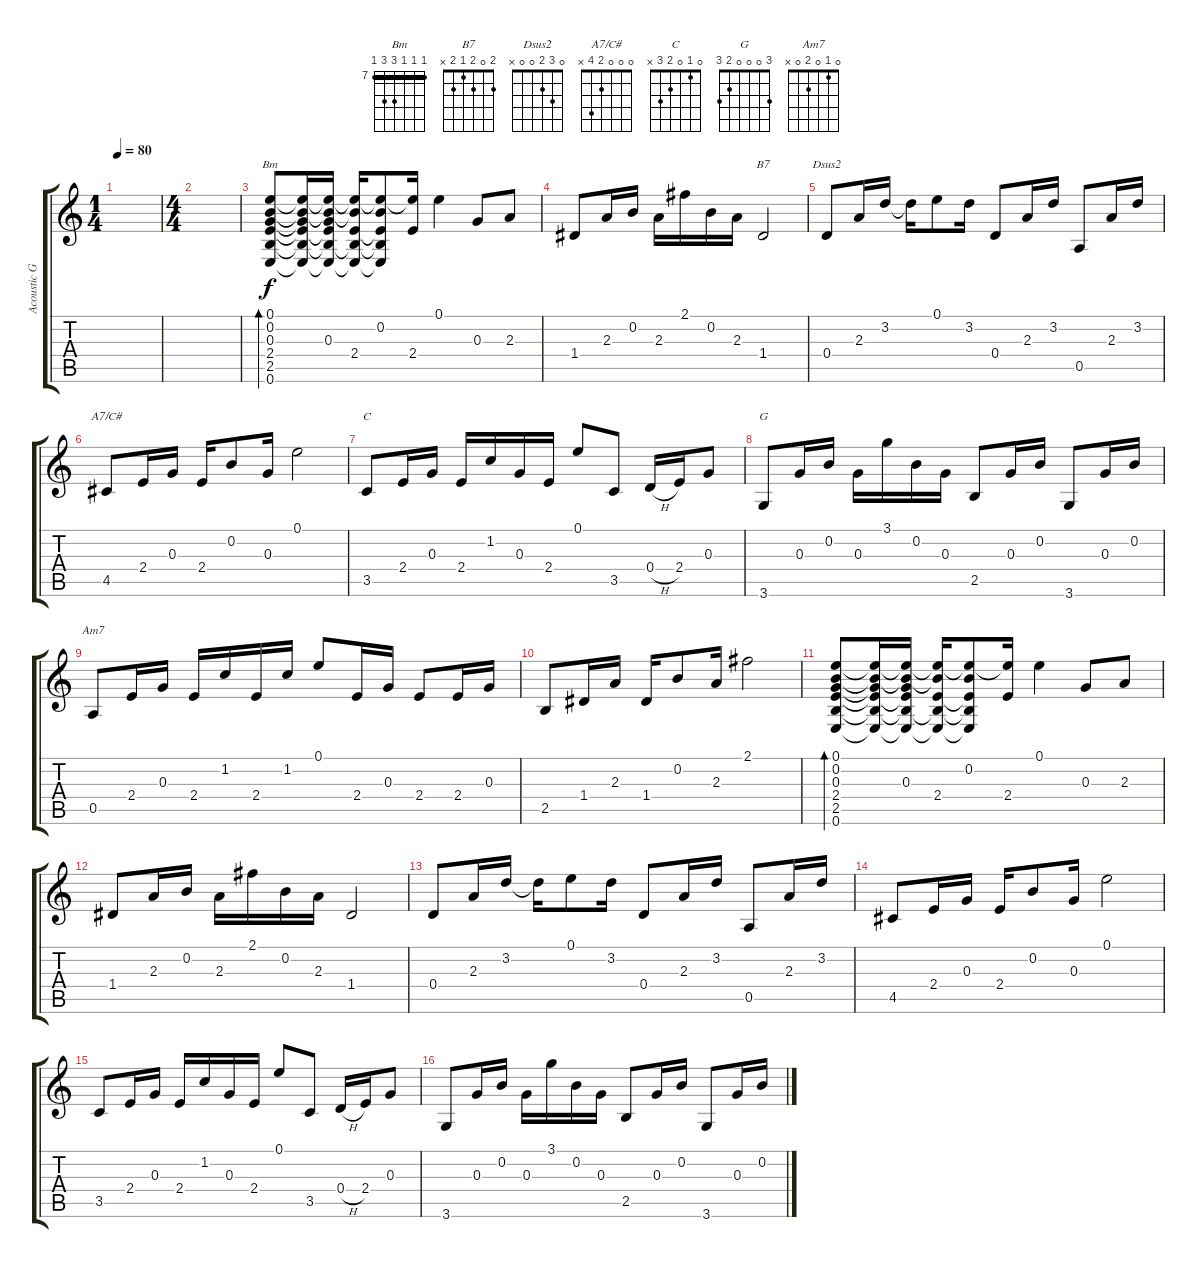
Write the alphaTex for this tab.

\track ("Acoustic Guitar" "Acoustic G") {solo instrument acousticguitarsteel}
\staff {score tabs}
\tuning (E4 B3 G3 D3 A2 E2) {hide}
\chord ("Bm" 7 7 7 9 9 7) {firstfret 7 barre 7}
\chord ("B7" 2 0 2 1 2 x)
\chord ("Dsus2" 0 3 2 0 0 x)
\chord ("A7/C#" 0 0 0 2 4 x)
\chord ("C" 0 1 0 2 3 x)
\chord ("G" 3 0 0 0 2 3)
\chord ("Am7" 0 1 0 2 0 x)
\ts (1 4)
\tempo 80
\clef g2
\ks c
|
\ts (4 4)
|
(0.1 0.2 0.3 2.4 2.5 0.6).8{bd 120 ch "Bm"} (0.1{t} 0.2{t} 0.3{t} 2.4{t} 2.5{t} 0.6{t}).16 (0.1{t} 0.2{t} 0.3 2.4{t} 2.5{t} 0.6{t}).16 (0.1{t} 0.2{t} 2.4 2.5{t} 0.6{t}).16 (0.1{t} 0.2 2.4{t} 2.5{t} 0.6{t}).8 (0.1{t} 2.4).16 0.1.4 0.3.8 2.3.8 |
1.4.8 2.3.16 0.2.16 2.3.16 2.1.16 0.2.16 2.3.16 1.4.2{ch "B7"} |
0.4.8{ch "Dsus2"} 2.3.16 3.2.16 3.2{t}.16 0.1.8 3.2.16 0.4.8 2.3.16 3.2.16 0.5.8 2.3.16 3.2.16 |
4.5.8{ch "A7/C#"} 2.4.16 0.3.16 2.4.16 0.2.8 0.3.16 0.1.2 |
3.5.8{ch "C"} 2.4.16 0.3.16 2.4.16 1.2.16 0.3.16 2.4.16 0.1.8 3.5.8 0.4{h}.16 2.4.16 0.3.8 |
3.6.8{ch "G"} 0.3.16 0.2.16 0.3.16 3.1.16 0.2.16 0.3.16 2.5.8 0.3.16 0.2.16 3.6.8 0.3.16 0.2.16 |
0.5.8{ch "Am7"} 2.4.16 0.3.16 2.4.16 1.2.16 2.4.16 1.2.16 0.1.8 2.4.16 0.3.16 2.4.8 2.4.16 0.3.16 |
2.5.8 1.4.16 2.3.16 1.4.16 0.2.8 2.3.16 2.1.2 |
(0.1 0.2 0.3 2.4 2.5 0.6).8{bd 120} (0.1{t} 0.2{t} 0.3{t} 2.4{t} 2.5{t} 0.6{t}).16 (0.1{t} 0.2{t} 0.3 2.4{t} 2.5{t} 0.6{t}).16 (0.1{t} 0.2{t} 2.4 2.5{t} 0.6{t}).16 (0.1{t} 0.2 2.4{t} 2.5{t} 0.6{t}).8 (0.1{t} 2.4).16 0.1.4 0.3.8 2.3.8 |
1.4.8 2.3.16 0.2.16 2.3.16 2.1.16 0.2.16 2.3.16 1.4.2 |
0.4.8 2.3.16 3.2.16 3.2{t}.16 0.1.8 3.2.16 0.4.8 2.3.16 3.2.16 0.5.8 2.3.16 3.2.16 |
4.5.8 2.4.16 0.3.16 2.4.16 0.2.8 0.3.16 0.1.2 |
3.5.8 2.4.16 0.3.16 2.4.16 1.2.16 0.3.16 2.4.16 0.1.8 3.5.8 0.4{h}.16 2.4.16 0.3.8 |
3.6.8 0.3.16 0.2.16 0.3.16 3.1.16 0.2.16 0.3.16 2.5.8 0.3.16 0.2.16 3.6.8 0.3.16 0.2.16
